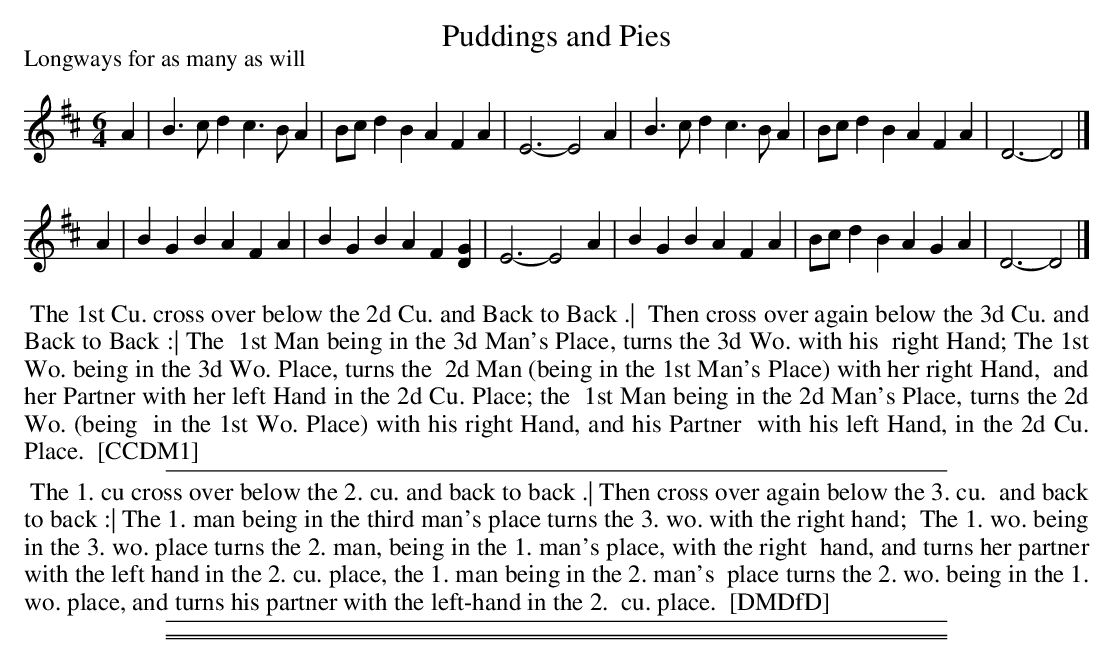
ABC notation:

X:1
T: Puddings and Pies
P: Longways for as many as will
M: 6/4
L: 1/4
K: D
A | B>cd c>BA | B/c/dB AFA | E3- E2A | B>cd c>BA | B/c/dB AFA | D3- D2 |]
A | BGB AFA | BGB AF[GD] | E3- E2A | BGB AFA | B/c/dB AGA | D3- D2 |]
